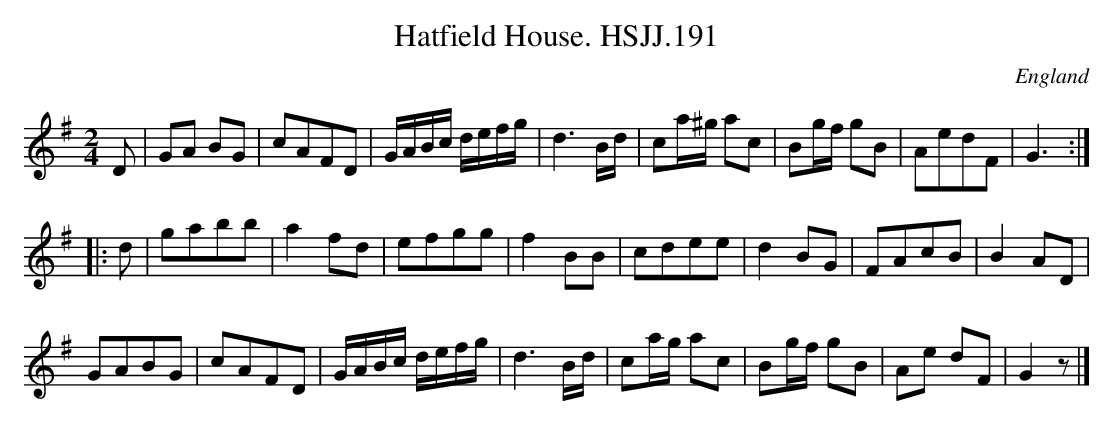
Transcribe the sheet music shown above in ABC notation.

X:1
T:Hatfield House. HSJJ.191
M:2/4
L:1/16
O:England
K:G
D2|G2A2 B2G2|c2A2F2D2|GABc defg|d6Bd|c2a^g a2c2|B2gf g2B2|A2e2d2F2|G6:|!
|:d2|g2a2b2b2|a4f2d2|e2f2g2g2|f4B2B2|c2d2e2e2|d4B2G2|F2A2c2B2|B4A2D2|!
G2A2B2G2|c2A2F2D2|GABc defg|d6Bd|c2ag a2c2|B2gf g2B2|A2e2 d2F2|G4z2|]
